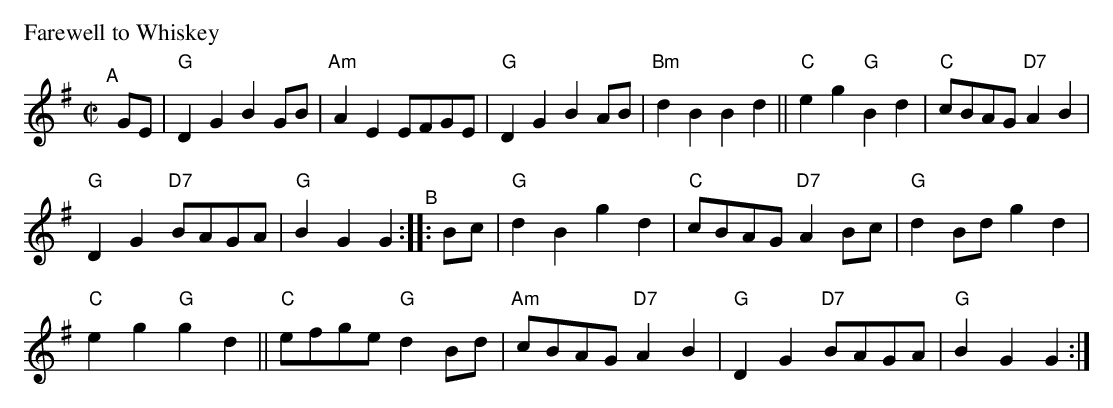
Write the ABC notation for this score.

X:1
P: Farewell to Whiskey
C:
M: C|
L: 1/8
K: G
"^A"[|] GE |\
"G"D2G2 B2GB |"Am"A2E2 EFGE | "G"D2G2 B2AB |"Bm"d2B2 B2d2 || "C"e2g2 "G"B2d2 | "C"cBAG "D7"A2B2 |
"G"D2G2 "D7"BAGA | "G"B2G2 G2 "^B":: Bc | "G"d2B2 g2d2 | "C"cBAG "D7"A2Bc | "G"d2Bd g2d2 |
"C"e2g2 "G"g2d2 || "C"efge "G"d2Bd |"Am"cBAG "D7"A2B2 | "G"D2G2 "D7"BAGA | "G"B2G2 G2 :|
